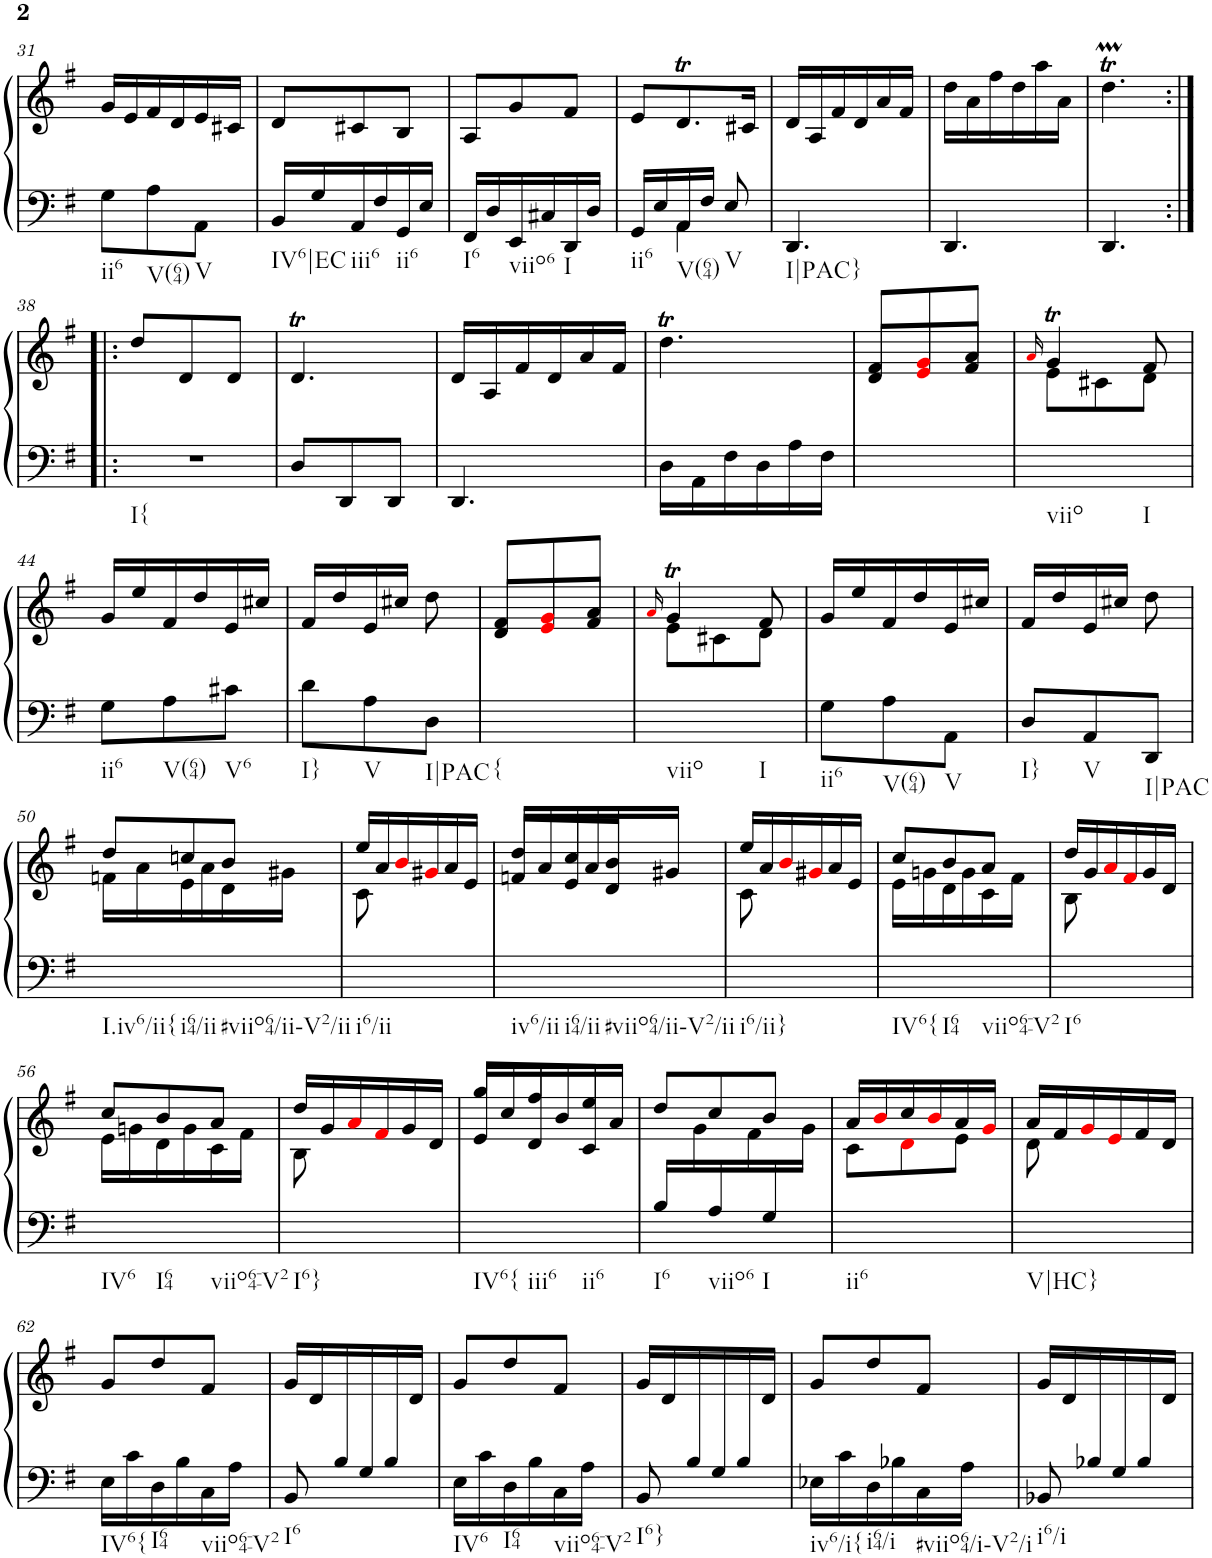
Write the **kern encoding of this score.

**kern	**kern
*part1	*part1
*staff2	*staff1
*I"Piano	*
*I'Pno.	*
!!LO:PB:g=z
*clefF4	*clefG2
*k[f#]	*k[f#]
*M3/8	*M3/8
=31	=31
!LO:TX:b:t=ii6	!
8G\L	16g/LL
.	16e/
!LO:TX:b:t=V(64)	!
8A\	16f#/
.	16d/
!LO:TX:b:t=V	!
8AA\J	16e/
.	16c#X/JJ
=32	=32
!LO:TX:b:t=IV6|EC	!
16BB/LL	8d/L
16G/	.
!LO:TX:b:t=iii6	!
16AA/	8c#X/
16F#/	.
!LO:TX:b:t=ii6	!
16GG/	8B/J
16E/JJ	.
=33	=33
!LO:TX:b:t=I6	!
16FF#/LL	8A/L
16D/	.
!LO:TX:b:t=viio6	!
16EE/	8g/
16C#X/	.
!LO:TX:b:t=I	!
16DD/	8f#/J
16D/JJ	.
=34	=34
*^	*
!LO:TX:b:t=ii6	!	!
16GG/LL	8ryy	8e/L
16E/	.	.
!LO:TX:b:t=V(64)	!	!
16AA/	4AA\	8.dT/
16F#/JJ	.	.
!LO:TX:b:t=V	!	!
8E/	.	.
.	.	16c#X/Jk
*v	*v	*
=35	=35
!LO:TX:b:t=I|PAC}	!
4.DD/	16d/LL
.	16A/
.	16f#/
.	16d/
.	16a/
.	16f#/JJ
=36	=36
4.DD/	16dd\LL
.	16a\
.	16ff#\
.	16dd\
.	16aa\
.	16a\JJ
=37	=37
4.DD/	4.ddTM\
!!LO:LB:g=z
=38:|!|:	=38:|!|:
!LO:TX:b:t=I{	!
4.r	8dd/L
.	8d'/
.	8d'/J
=39	=39
8D/L	4.dT/
8DD'/	.
8DD'/J	.
=40	=40
4.DD/	16d/LL
.	16A/
.	16f#/
.	16d/
.	16a/
.	16f#/JJ
=41	=41
16D\LL	4.ddT\
16AA\	.
16F#\	.
16D\	.
16A\	.
16F#\JJ	.
=42	=42
*	*^
4.ryy	8f#'/L	8d'/L
.	8g'i/	8e'i/
.	8a'/J	8f#'/J
=43	=43	=43
.	16qai/	.
!LO:TX:b:t=viio	!	!
4ryy	4gT/	8e'\L
.	.	8c#X'\
!LO:TX:b:t=I	!	!
8ryy	8f#/	8d'\J
!!LO:LB:g=z
=44	=44	=44
!LO:TX:b:t=ii6	!	!
*	*v	*v
8G'\L	16g/LL
.	16ee/
!LO:TX:b:t=V(64)	!
8A'\	16f#/
.	16dd/
!LO:TX:b:t=V6	!
8c#X'\J	16e/
.	16cc#X/JJ
=45	=45
!LO:TX:b:t=I}	!
8d'\L	16f#/LL
.	16dd/
!LO:TX:b:t=V	!
8A'\	16e/
.	16cc#X/JJ
!LO:TX:b:t=I|PAC	!
8D'\J	8dd\
=46	=46
*	*^
!LO:TX:b:t={	!	!
4.ryy	8f#'/L	8d'/L
.	8g'i/	8e'i/
.	8a'/J	8f#'/J
=47	=47	=47
.	16qai/	.
!LO:TX:b:t=viio	!	!
4ryy	4gT/	8e'\L
.	.	8c#X'\
!LO:TX:b:t=I	!	!
8ryy	8f#/	8d'\J
=48	=48	=48
!LO:TX:b:t=ii6	!	!
*	*v	*v
8G'\L	16g/LL
.	16ee/
!LO:TX:b:t=V(64)	!
8A'\	16f#/
.	16dd/
!LO:TX:b:t=V	!
8AA'\J	16e/
.	16cc#X/JJ
=49	=49
!LO:TX:b:t=I}	!
8D'/L	16f#/LL
.	16dd/
!LO:TX:b:t=V	!
8AA'/	16e/
.	16cc#X/JJ
!LO:TX:b:t=I|PAC	!
8DD'/J	8dd\
!!LO:LB:g=z
=50	=50
*	*^
!LO:TX:b:t=I.iv6/ii{	!	!
8ryy	8dd/L	16fn\LL
.	.	16a\
!LO:TX:b:t=i64/ii	!	!
8ryy	8ccn/	16e\
.	.	16a\
!LO:TX:b:t=#viio64/ii-V2/ii	!	!
8ryy	8b/J	16d\
.	.	16g#X\JJ
=51	=51	=51
!LO:TX:b:t=i6/ii	!	!
8ryy	16ee/LL	8c\
.	16a/	.
8ryy	16bi/	4ryy
.	16g#Xi/	.
8ryy	16a/	.
.	16e/JJ	.
=52	=52	=52
!LO:TX:b:t=iv6/ii	!	!
8ryy	8dd/L	16fn/LL
.	.	16a/
!LO:TX:b:t=i64/ii	!	!
8ryy	8cc/	16e/
.	.	16a/
!LO:TX:b:t=#viio64/ii-V2/ii	!	!
8ryy	8b/J	16d/
.	.	16g#X/JJ
=53	=53	=53
!LO:TX:b:t=i6/ii}	!	!
8ryy	16ee/LL	8c\
.	16a/	.
8ryy	16bi/	4ryy
.	16g#Xi/	.
8ryy	16a/	.
.	16e/JJ	.
=54	=54	=54
!LO:TX:b:t=IV6{	!	!
8ryy	8cc/L	16e\LL
.	.	16gn\
!LO:TX:b:t=I64	!	!
8ryy	8b/	16d\
.	.	16g\
!LO:TX:b:t=viio64-V2	!	!
8ryy	8a/J	16c\
.	.	16f#\JJ
=55	=55	=55
!LO:TX:b:t=I6	!	!
8ryy	16dd/LL	8B\
.	16g/	.
8ryy	16ai/	4ryy
.	16f#i/	.
8ryy	16g/	.
.	16d/JJ	.
!!LO:LB:g=z	!!
=56	=56	=56
!LO:TX:b:t=IV6	!	!
8ryy	8cc/L	16e\LL
.	.	16gn\
!LO:TX:b:t=I64	!	!
8ryy	8b/	16d\
.	.	16g\
!LO:TX:b:t=viio64-V2	!	!
8ryy	8a/J	16c\
.	.	16f#\JJ
=57	=57	=57
!LO:TX:b:t=I6}	!	!
8ryy	16dd/LL	8B\
.	16g/	.
8ryy	16ai/	4ryy
.	16f#i/	.
8ryy	16g/	.
.	16d/JJ	.
=58	=58	=58
!LO:TX:b:t=IV6{	!	!
8ryy	8gg/L	16e/LL
.	.	16cc/
!LO:TX:b:t=iii6	!	!
8ryy	8ff#/	16d/
.	.	16b/
!LO:TX:b:t=ii6	!	!
8ryy	8ee/J	16c/
.	.	16a/JJ
=59	=59	=59
!LO:TX:b:t=I6	!	!
16B/LL	8dd/L	16ryy
16ryy	.	16g\
!LO:TX:b:t=viio6	!	!
16A/	8cc/	16ryy
16ryy	.	16f#\
!LO:TX:b:t=I	!	!
16G/	8b/J	16ryy
16ryy	.	16g\JJ
=60	=60	=60
!LO:TX:b:t=ii6	!	!
4.ryy	16a/LL	8c\L
.	16bi/	.
.	16cc/	8di\
.	16bi/	.
.	16a/	8e\J
.	16gi/JJ	.
=61	=61	=61
!LO:TX:b:t=V|HC}	!	!
8ryy	16a/LL	8d\
.	16f#/	.
8ryy	16gi/	4ryy
.	16ei/	.
8ryy	16f#/	.
.	16d/JJ	.
*	*v	*v
!!LO:LB:g=z
=62	=62
!LO:TX:b:t=IV6{	!
16E\LL	8g/L
16c\	.
!LO:TX:b:t=I64	!
16D\	8dd/
16B\	.
!LO:TX:b:t=viio64-V2	!
16C\	8f#/J
16A\JJ	.
=63	=63
*^	*
!LO:TX:b:t=I6	!	!
8ryy	8BB/	16g/LL
.	.	16d/
16B/	8ryy	8.ryy
16G/	.	.
16B/	8ryy	.
16ryy	.	16d/JJ
*v	*v	*
=64	=64
!LO:TX:b:t=IV6	!
16E\LL	8g/L
16c\	.
!LO:TX:b:t=I64	!
16D\	8dd/
16B\	.
!LO:TX:b:t=viio64-V2	!
16C\	8f#/J
16A\JJ	.
=65	=65
*^	*
!LO:TX:b:t=I6}	!	!
8ryy	8BB/	16g/LL
.	.	16d/
16B/	8ryy	8.ryy
16G/	.	.
16B/	8ryy	.
16ryy	.	16d/JJ
*v	*v	*
=66	=66
!LO:TX:b:t=iv6/i{	!
16E-X\LL	8g/L
16c\	.
!LO:TX:b:t=i64/i	!
16D\	8dd/
16B-X\	.
!LO:TX:b:t=#viio64/i-V2/i	!
16C\	8f#/J
16A\JJ	.
=67	=67
*^	*
!LO:TX:b:t=i6/i	!	!
8ryy	8BB-X/	16g/LL
.	.	16d/
16B-X/	8ryy	8.ryy
16G/	.	.
16B-/	8ryy	.
16ryy	.	16d/JJ
*v	*v	*
=	=
*-	*-
